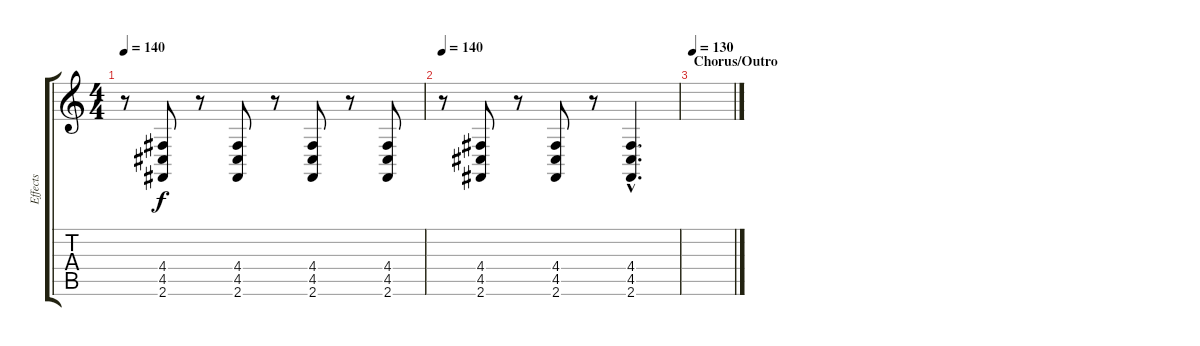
\track ("Effects" "Effects") {instrument stringensemble2}
\staff {score tabs}
\tuning (E4 B3 G3 D3 A2 E2) {hide}
\ts (4 4)
\tempo 140
\clef g2
\ks c
r.8{dy f} (4.4 4.5 2.6).8 r.8 (4.4 4.5 2.6).8 r.8 (4.4 4.5 2.6).8 r.8 (4.4 4.5 2.6).8 |
\tempo 140
r.8 (4.4 4.5 2.6).8 r.8 (4.4 4.5 2.6).8 r.8 (4.4{hac} 4.5{hac} 2.6{hac}).4{d} |
\section ("" "Chorus/Outro")
\tempo 130
